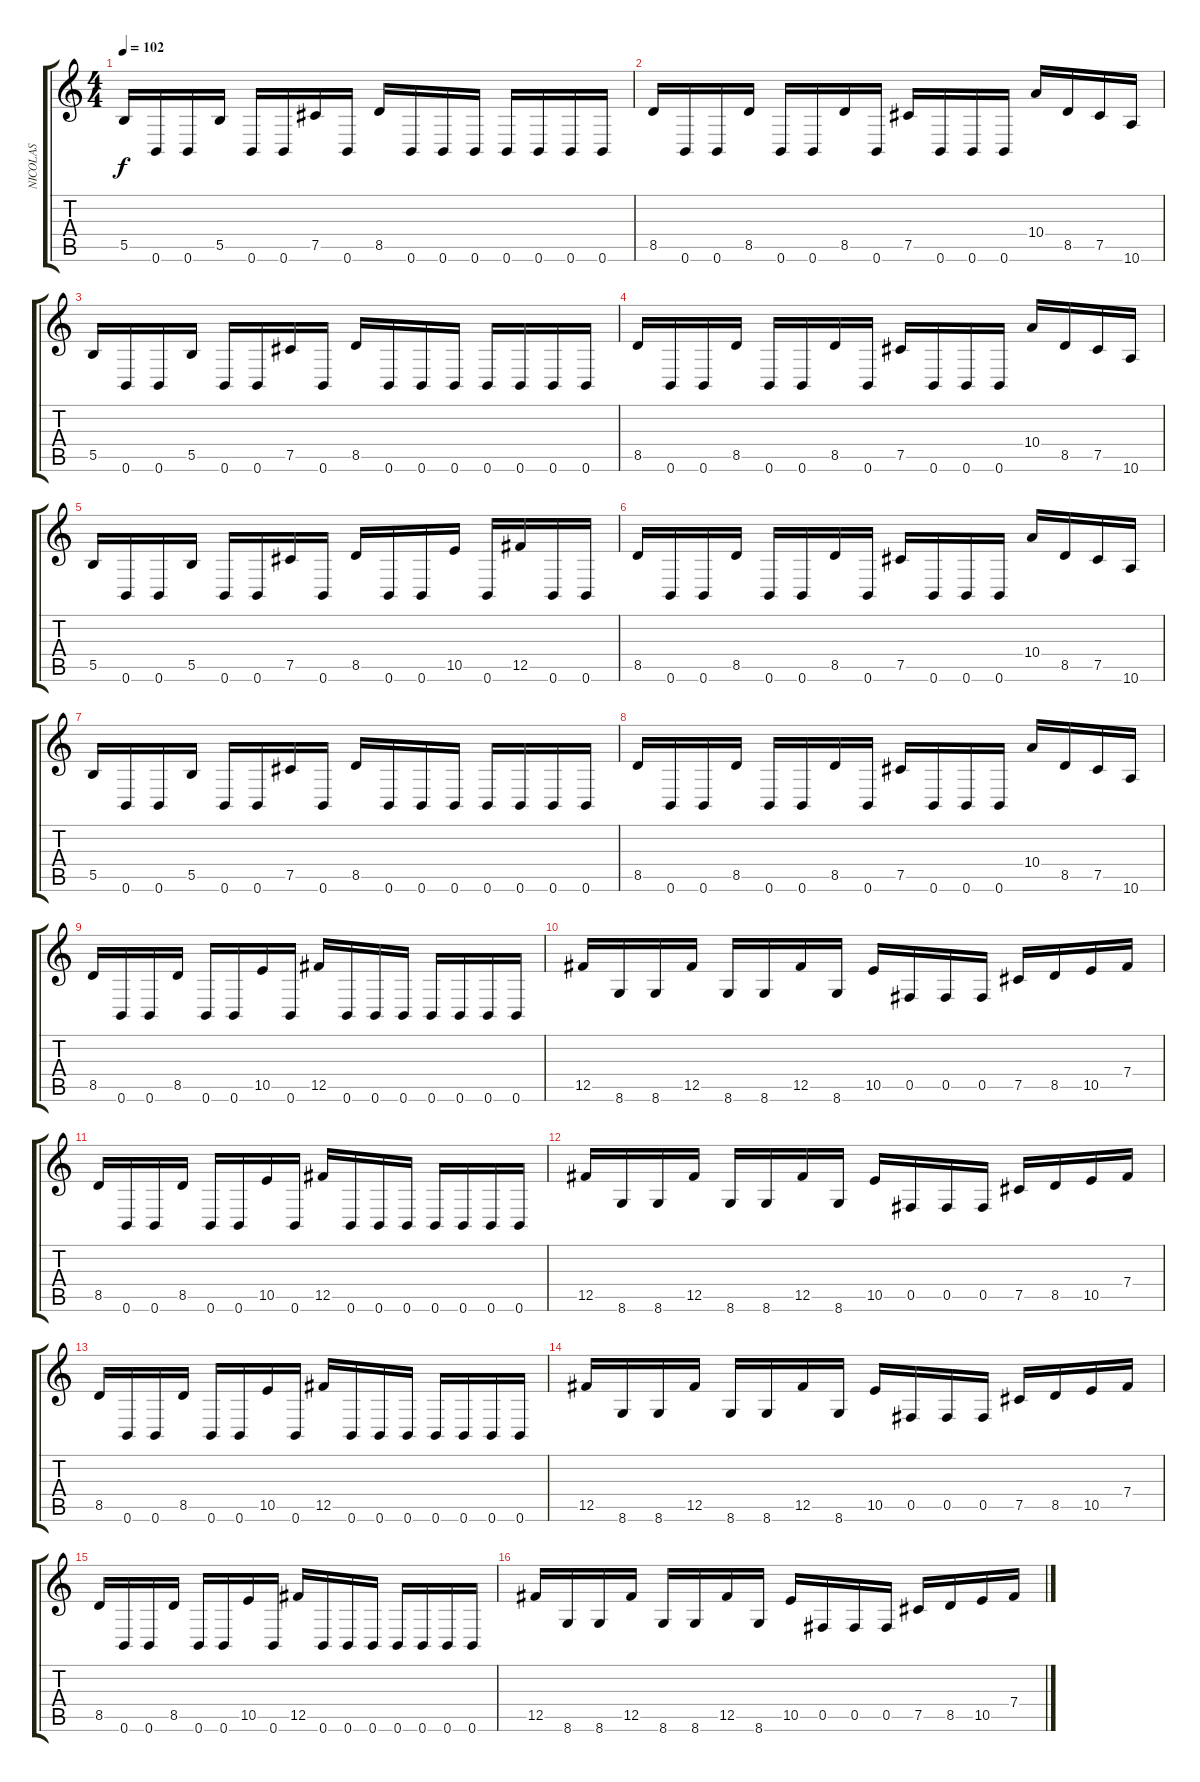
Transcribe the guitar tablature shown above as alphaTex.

\track ("NICOLAS" "NICOLAS") {instrument overdrivenguitar}
\staff {score tabs}
\tuning (Db4 Ab3 E3 B2 Gb2 B1) {hide}
\ts (4 4)
\tempo 102
\clef g2
\ks c
5.5.16{dy f instrument overdrivenguitar} 0.6.16 0.6.16 5.5.16 0.6.16 0.6.16 7.5.16 0.6.16 8.5.16 0.6.16 0.6.16 0.6.16 0.6.16 0.6.16 0.6.16 0.6.16 |
8.5.16 0.6.16 0.6.16 8.5.16 0.6.16 0.6.16 8.5.16 0.6.16 7.5.16 0.6.16 0.6.16 0.6.16 10.4.16 8.5.16 7.5.16 10.6.16 |
5.5.16 0.6.16 0.6.16 5.5.16 0.6.16 0.6.16 7.5.16 0.6.16 8.5.16 0.6.16 0.6.16 0.6.16 0.6.16 0.6.16 0.6.16 0.6.16 |
8.5.16 0.6.16 0.6.16 8.5.16 0.6.16 0.6.16 8.5.16 0.6.16 7.5.16 0.6.16 0.6.16 0.6.16 10.4.16 8.5.16 7.5.16 10.6.16 |
5.5.16 0.6.16 0.6.16 5.5.16 0.6.16 0.6.16 7.5.16 0.6.16 8.5.16 0.6.16 0.6.16 10.5.16 0.6.16 12.5.16 0.6.16 0.6.16 |
8.5.16 0.6.16 0.6.16 8.5.16 0.6.16 0.6.16 8.5.16 0.6.16 7.5.16 0.6.16 0.6.16 0.6.16 10.4.16 8.5.16 7.5.16 10.6.16 |
5.5.16 0.6.16 0.6.16 5.5.16 0.6.16 0.6.16 7.5.16 0.6.16 8.5.16 0.6.16 0.6.16 0.6.16 0.6.16 0.6.16 0.6.16 0.6.16 |
8.5.16 0.6.16 0.6.16 8.5.16 0.6.16 0.6.16 8.5.16 0.6.16 7.5.16 0.6.16 0.6.16 0.6.16 10.4.16 8.5.16 7.5.16 10.6.16 |
8.5.16 0.6.16 0.6.16 8.5.16 0.6.16 0.6.16 10.5.16 0.6.16 12.5.16 0.6.16 0.6.16 0.6.16 0.6.16 0.6.16 0.6.16 0.6.16 |
12.5.16 8.6.16 8.6.16 12.5.16 8.6.16 8.6.16 12.5.16 8.6.16 10.5.16 0.5.16 0.5.16 0.5.16 7.5.16 8.5.16 10.5.16 7.4.16 |
8.5.16 0.6.16 0.6.16 8.5.16 0.6.16 0.6.16 10.5.16 0.6.16 12.5.16 0.6.16 0.6.16 0.6.16 0.6.16 0.6.16 0.6.16 0.6.16 |
12.5.16 8.6.16 8.6.16 12.5.16 8.6.16 8.6.16 12.5.16 8.6.16 10.5.16 0.5.16 0.5.16 0.5.16 7.5.16 8.5.16 10.5.16 7.4.16 |
8.5.16 0.6.16 0.6.16 8.5.16 0.6.16 0.6.16 10.5.16 0.6.16 12.5.16 0.6.16 0.6.16 0.6.16 0.6.16 0.6.16 0.6.16 0.6.16 |
12.5.16 8.6.16 8.6.16 12.5.16 8.6.16 8.6.16 12.5.16 8.6.16 10.5.16 0.5.16 0.5.16 0.5.16 7.5.16 8.5.16 10.5.16 7.4.16 |
8.5.16 0.6.16 0.6.16 8.5.16 0.6.16 0.6.16 10.5.16 0.6.16 12.5.16 0.6.16 0.6.16 0.6.16 0.6.16 0.6.16 0.6.16 0.6.16 |
12.5.16 8.6.16 8.6.16 12.5.16 8.6.16 8.6.16 12.5.16 8.6.16 10.5.16 0.5.16 0.5.16 0.5.16 7.5.16 8.5.16 10.5.16 7.4.16
